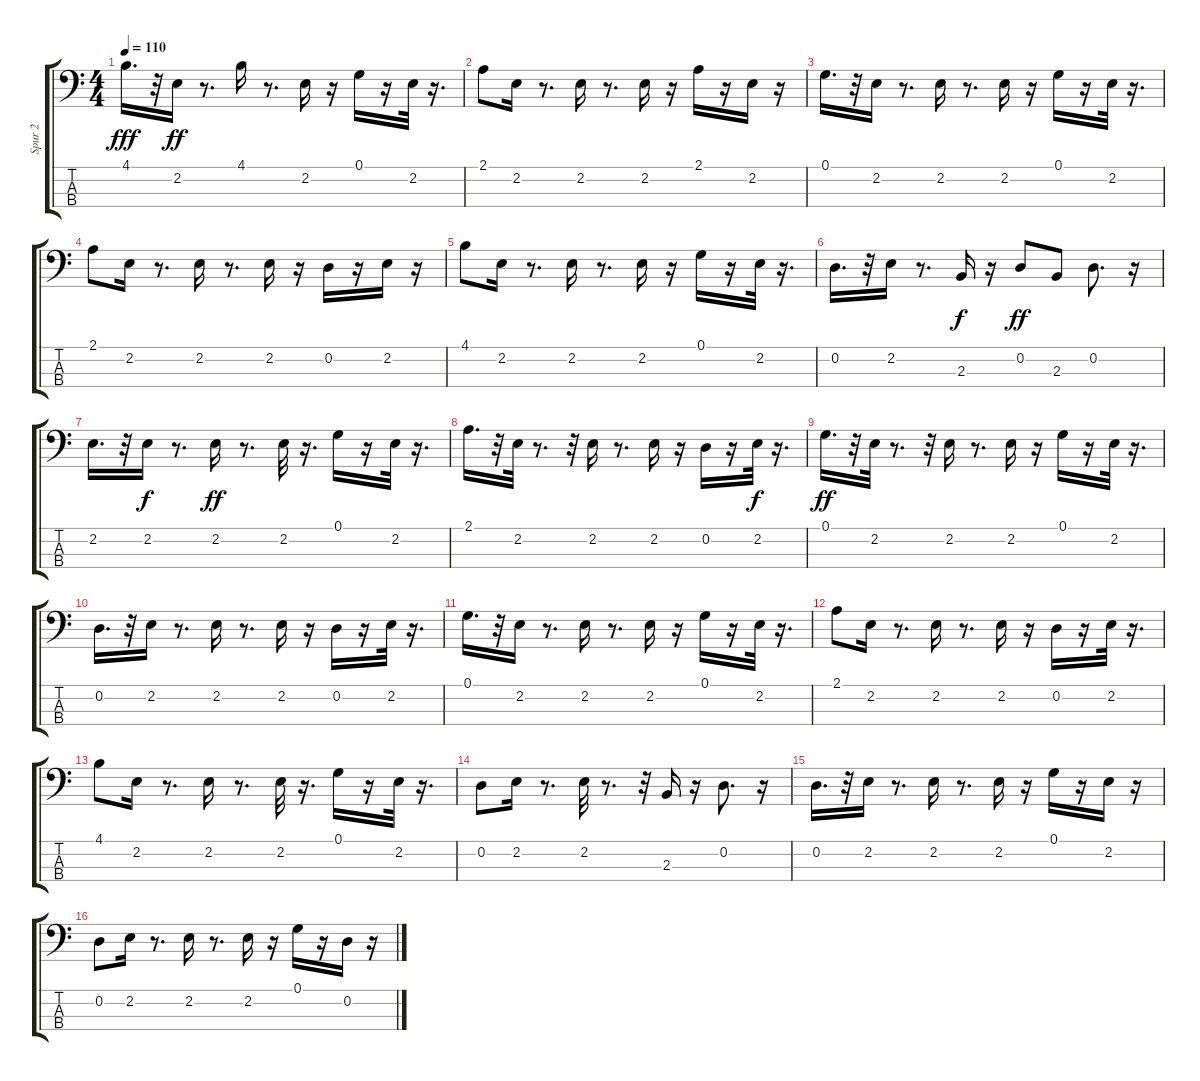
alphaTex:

\track ("Spur 2" "Spur 2") {instrument fretlessbass}
\staff {score tabs}
\tuning (G2 D2 A1 E1) {hide}
\ts (4 4)
\tempo 110
\clef f4
\ks c
4.1.16{d dy fff} r.32 2.2.16{dy ff} r.8{d} 4.1.16 r.8{d} 2.2.16 r.16 0.1.16 r.16 2.2.32 r.16{d} |
2.1.8 2.2.16 r.8{d} 2.2.16 r.8{d} 2.2.16 r.16 2.1.16 r.16 2.2.16 r.16 |
0.1.16{d} r.32 2.2.16 r.8{d} 2.2.16 r.8{d} 2.2.16 r.16 0.1.16 r.16 2.2.32 r.16{d} |
2.1.8 2.2.16 r.8{d} 2.2.16 r.8{d} 2.2.16 r.16 0.2.16 r.16 2.2.16 r.16 |
4.1.8 2.2.16 r.8{d} 2.2.16 r.8{d} 2.2.16 r.16 0.1.16 r.16 2.2.32 r.16{d} |
0.2.16{d} r.32 2.2.16 r.8{d} 2.3.16{dy f} r.16 0.2.8{dy ff} 2.3.8 0.2.8{d} r.16 |
2.2.16{d} r.32 2.2.16{dy f} r.8{d} 2.2.16{dy ff} r.8{d} 2.2.32 r.16{d} 0.1.16 r.16 2.2.32 r.16{d} |
2.1.16{d} r.32 2.2.32 r.8{d} r.32 2.2.16 r.8{d} 2.2.16 r.16 0.2.16 r.16 2.2.32{dy f} r.16{d} |
0.1.16{d dy ff} r.32 2.2.32 r.8{d} r.32 2.2.16 r.8{d} 2.2.16 r.16 0.1.16 r.16 2.2.32 r.16{d} |
0.2.16{d} r.32 2.2.16 r.8{d} 2.2.16 r.8{d} 2.2.16 r.16 0.2.16 r.16 2.2.32 r.16{d} |
0.1.16{d} r.32 2.2.16 r.8{d} 2.2.16 r.8{d} 2.2.16 r.16 0.1.16 r.16 2.2.32 r.16{d} |
2.1.8 2.2.16 r.8{d} 2.2.16 r.8{d} 2.2.16 r.16 0.2.16 r.16 2.2.32 r.16{d} |
4.1.8 2.2.16 r.8{d} 2.2.16 r.8{d} 2.2.32 r.16{d} 0.1.16 r.16 2.2.32 r.16{d} |
0.2.8 2.2.16 r.8{d} 2.2.32 r.8{d} r.32 2.3.16 r.16 0.2.8{d} r.16 |
0.2.16{d} r.32 2.2.16 r.8{d} 2.2.16 r.8{d} 2.2.16 r.16 0.1.16 r.16 2.2.16 r.16 |
0.2.8 2.2.16 r.8{d} 2.2.16 r.8{d} 2.2.16 r.16 0.1.16 r.16 0.2.16 r.16
